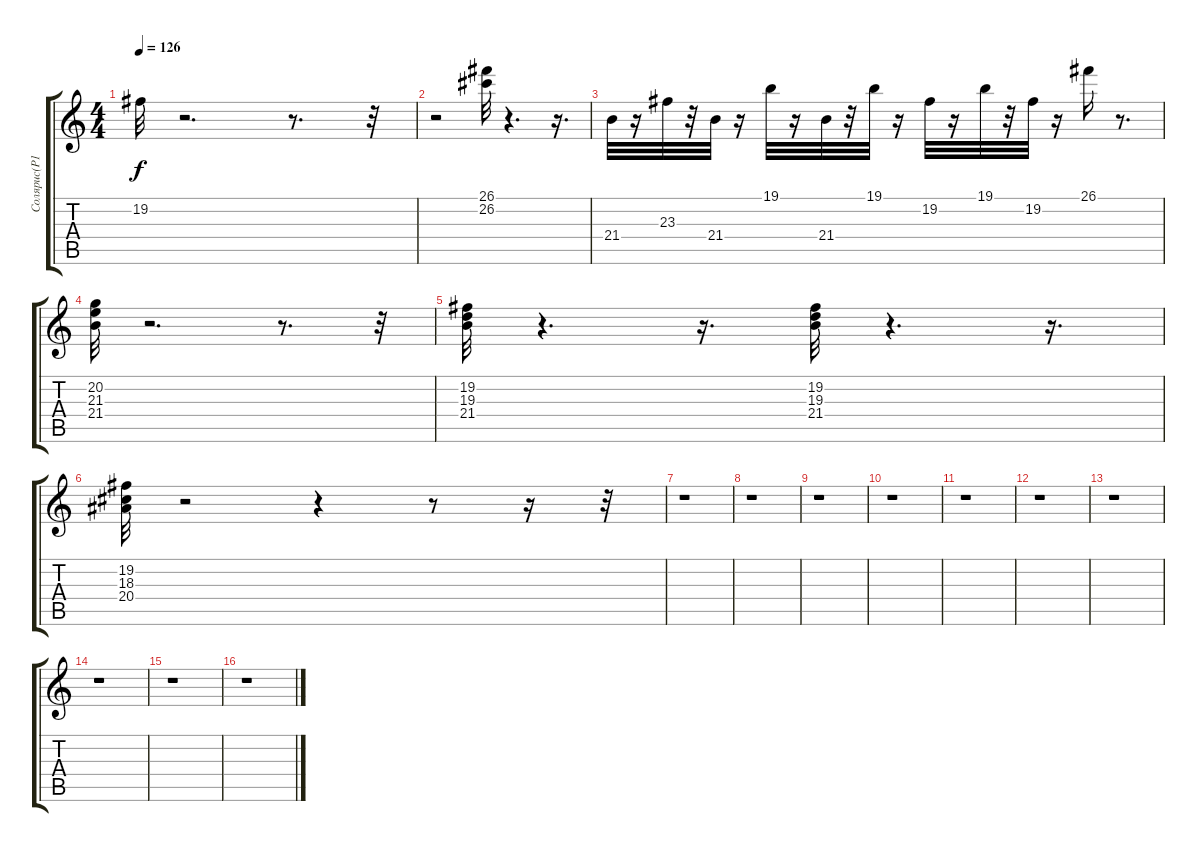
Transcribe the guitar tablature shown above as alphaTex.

\track ("Солярис(Р199)" "Солярис(Р1") {instrument pad7halo}
\staff {score tabs}
\tuning (E4 B3 G3 D3 A2 E2) {hide}
\ts (4 4)
\tempo 126
\clef g2
\ks c
19.2.32{dy f} r.2{d} r.8{d} r.32 |
r.2 (26.1 26.2).32 r.4{d} r.16{d} |
21.4.32 r.16 23.3.32 r.32 21.4.32 r.16 19.1.32 r.16 21.4.32 r.32 19.1.32 r.16 19.2.32 r.16 19.1.32 r.32 19.2.32 r.16 26.1.16 r.8{d} |
(20.2 21.3 21.4).32 r.2{d} r.8{d} r.32 |
(19.2 19.3 21.4).32 r.4{d} r.16{d} (19.2 19.3 21.4).32 r.4{d} r.16{d} |
(19.2 18.3 20.4).32 r.2 r.4 r.8 r.16 r.32 |
r.1 |
r.1 |
r.1 |
r.1 |
r.1 |
r.1 |
r.1 |
r.1 |
r.1 |
r.1
